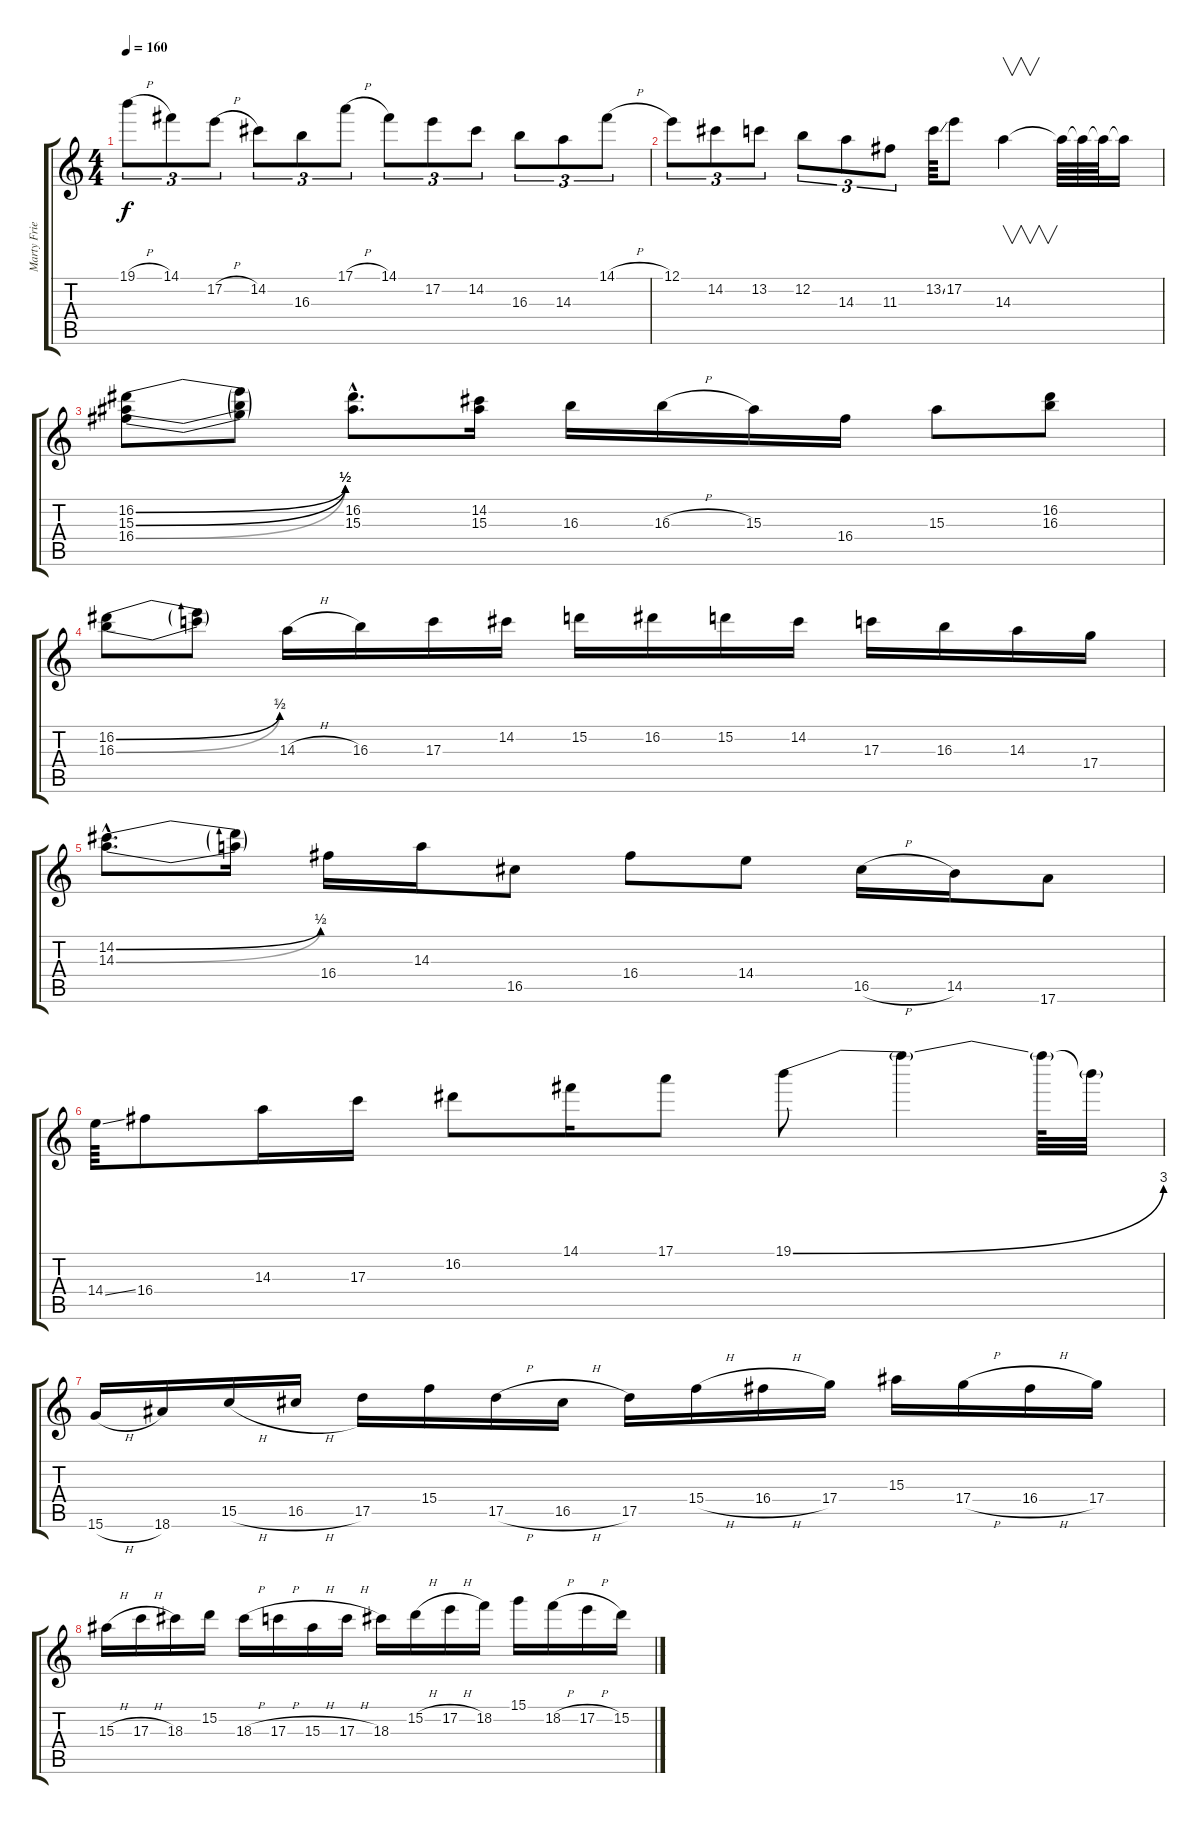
\track ("Marty Friedman" "Marty Frie") {instrument distortionguitar}
\staff {score tabs}
\tuning (E4 B3 G3 D3 A2 E2) {hide}
\ts (4 4)
\tempo 160
\clef g2
\ks c
19.1{h}.8{tu (3 2) dy f} 14.1.8{tu (3 2)} 17.2{h}.8{tu (3 2)} 14.2.8{tu (3 2)} 16.3.8{tu (3 2)} 17.1{h}.8{tu (3 2)} 14.1.8{tu (3 2)} 17.2.8{tu (3 2)} 14.2.8{tu (3 2)} 16.3.8{tu (3 2)} 14.3.8{tu (3 2)} 14.1{h}.8{tu (3 2)} |
12.1.8{tu (3 2)} 14.2.8{tu (3 2)} 13.2.8{tu (3 2)} 12.2.8{tu (3 2)} 14.3.8{tu (3 2)} 11.3.8{tu (3 2)} 13.2{ss}.64 17.2.8 14.3.4{v} 14.3{t}.64 14.3{t}.64 14.3{t}.64 14.3{t}.16 |
(16.2{be (bend 0 0 60 2)} 15.3{be (bend 0 0 60 2)} 16.4{be (bend 0 0 60 2)}).8 (16.2{t} 15.3{t} 16.4{t}).8 (16.2{hac} 15.3{hac}).8{d} (14.2 15.3).16 16.3.16 16.3{h}.16 15.3.16 16.4.16 15.3.8 (16.2 16.3).8 |
(16.2{be (bend 0 0 60 2)} 16.3{be (bend 0 0 60 3)}).8 (16.2{t} 16.3{t}).8 14.3{h}.16 16.3.16 17.3.16 14.2.16 15.2.16 16.2.16 15.2.16 14.2.16 17.3.16 16.3.16 14.3.16 17.4.16 |
(14.2{be (bend 0 0 60 2) hac} 14.3{be (bend 0 0 60 1) hac}).8{d} (14.2{t} 14.3{t}).16 16.4.16 14.3.16 16.5.8 16.4.8 14.4.8 16.5{h}.16 14.5.16 17.6.8 |
14.4{ss}.64 16.4.8 14.3.16 17.3.16 16.2.8 14.1.16 17.1.8 19.1{be (bend 0 0 60 12)}.8 19.1{t}.4 19.1{t}.64 19.1{t}.32 |
15.6{h}.16 18.6.16 15.5{h}.16 16.5{h}.16 17.5.16 15.4.16 17.5{h}.16 16.5{h}.16 17.5.16 15.4{h}.16 16.4{h}.16 17.4.16 15.3.16 17.4{h}.16 16.4{h}.16 17.4.16 |
15.3{h}.16 17.3{h}.16 18.3.16 15.2.16 18.3{h}.16 17.3{h}.16 15.3{h}.16 17.3{h}.16 18.3.16 15.2{h}.16 17.2{h}.16 18.2.16 15.1.16 18.2{h}.16 17.2{h}.16 15.2.16
